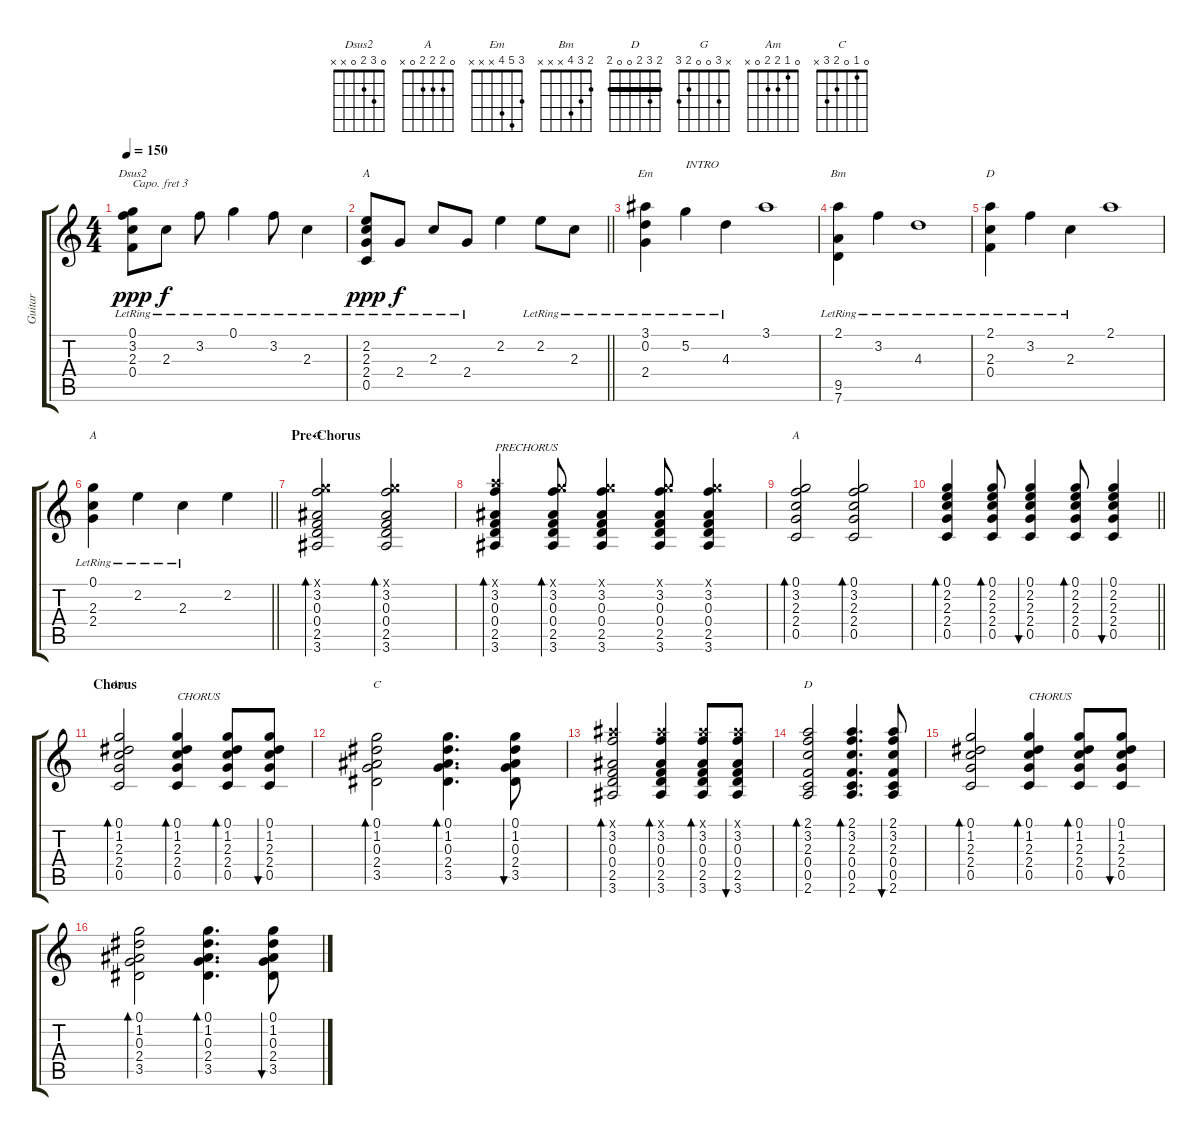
\track ("Guitar" "Guitar") {instrument acousticguitarsteel}
\staff {score tabs}
\capo 3
\tuning (E4 B3 G3 D3 A2 E2) {hide}
\chord ("Dsus2" 0 3 2 0 x x)
\chord ("A" x 2 2 2 0 x) {barre 2}
\chord ("Em" 3 5 4 x x x)
\chord ("Bm" 2 3 4 x x x)
\chord ("D" 2 3 2 x x x) {barre 2}
\chord ("A" 0 2 2 x x x)
\chord ("G" x 3 0 0 2 3)
\chord ("A" 0 2 2 2 0 x)
\chord ("Am" 0 1 2 2 0 x)
\chord ("C" 0 1 0 2 3 x)
\chord ("D" 2 3 2 0 0 2) {barre 2}
\ts (4 4)
\tempo 150
\clef g2
\ks c
(0.1 3.2 2.3{lr} 0.4{lr}).8{ch "Dsus2" dy ppp} 2.3{lr}.8{dy f} 3.2{lr}.8 0.1{lr}.4 3.2{lr}.8 2.3{lr}.4 |
\barLineRight lightlight
(2.2 2.3 2.4{lr} 0.5{lr}).8{ch "A" dy ppp} 2.4{lr}.8{dy f} 2.3{lr}.8 2.4{lr}.8 2.2.4 2.2{lr}.8 2.3{lr}.8 |
(3.1{lr} 0.2 2.4).4{ch "Em"} 5.2{lr}.4{txt "INTRO"} 4.3{lr}.4 3.1.1 |
(2.1{lr} 9.5 7.6).4{ch "Bm"} 3.2{lr}.4 4.3{lr}.1 |
(2.1{lr} 2.3 0.4).4{ch "D"} 3.2{lr}.4 2.3{lr}.4 2.1.1 |
\barLineRight lightlight
(0.1{lr} 2.3 2.4).4{ch "A"} 2.2{lr}.4 2.3{lr}.4 2.2.4 |
\section ("" "Pre-Chorus")
(0.1{x} 3.2 0.3 0.4 2.5 3.6).2{bd 120 ch "G"} (0.1{x} 3.2 0.3 0.4 2.5 3.6).2{bd 60} |
(2.1{x} 3.2 0.3 0.4 2.5 3.6).4{bd 120 txt "PRECHORUS"} (0.1{x} 3.2 0.3 0.4 2.5 3.6).8{bd 60} (0.1{x} 3.2 0.3 0.4 2.5 3.6).4 (0.1{x} 3.2 0.3 0.4 2.5 3.6).8 (0.1{x} 3.2 0.3 0.4 2.5 3.6).4 |
(0.1 3.2 2.3 2.4 0.5).2{bd 60 ch "A"} (0.1 3.2 2.3 2.4 0.5).2{bd 60} |
\barLineRight lightlight
(0.1 2.2 2.3 2.4 0.5).4{bd 60} (0.1 2.2 2.3 2.4 0.5).8{bd 60} (0.1 2.2 2.3 2.4 0.5).4{bu 60} (0.1 2.2 2.3 2.4 0.5).8{bd 60} (0.1 2.2 2.3 2.4 0.5).4{bu 60} |
\section ("" "Chorus")
(0.1 1.2 2.3 2.4 0.5).2{bd 60 ch "Am"} (0.1 1.2 2.3 2.4 0.5).4{bd 60 txt "CHORUS"} (0.1 1.2 2.3 2.4 0.5).8{bd 120} (0.1 1.2 2.3 2.4 0.5).8{bu 120} |
(0.1 1.2 0.3 2.4 3.5).2{bd 60 ch "C"} (0.1 1.2 0.3 2.4 3.5).4{d bd 60} (0.1 1.2 0.3 2.4 3.5).8{bu 120} |
(3.1{x} 3.2 0.3 0.4 2.5 3.6).2{bd 60} (3.1{x} 3.2 0.3 0.4 2.5 3.6).4{bd 60} (3.1{x} 3.2 0.3 0.4 2.5 3.6).8{bd 60} (3.1{x} 3.2 0.3 0.4 2.5 3.6).8{bu 60} |
(2.1 3.2 2.3 0.4 0.5 2.6).2{bd 60 ch "D"} (2.1 3.2 2.3 0.4 0.5 2.6).4{d bd 60} (2.1 3.2 2.3 0.4 0.5 2.6).8{bu 60} |
(0.1 1.2 2.3 2.4 0.5).2{bd 60} (0.1 1.2 2.3 2.4 0.5).4{bd 60 txt "CHORUS"} (0.1 1.2 2.3 2.4 0.5).8{bd 120} (0.1 1.2 2.3 2.4 0.5).8{bu 120} |
(0.1 1.2 0.3 2.4 3.5).2{bd 60} (0.1 1.2 0.3 2.4 3.5).4{d bd 60} (0.1 1.2 0.3 2.4 3.5).8{bu 120}
